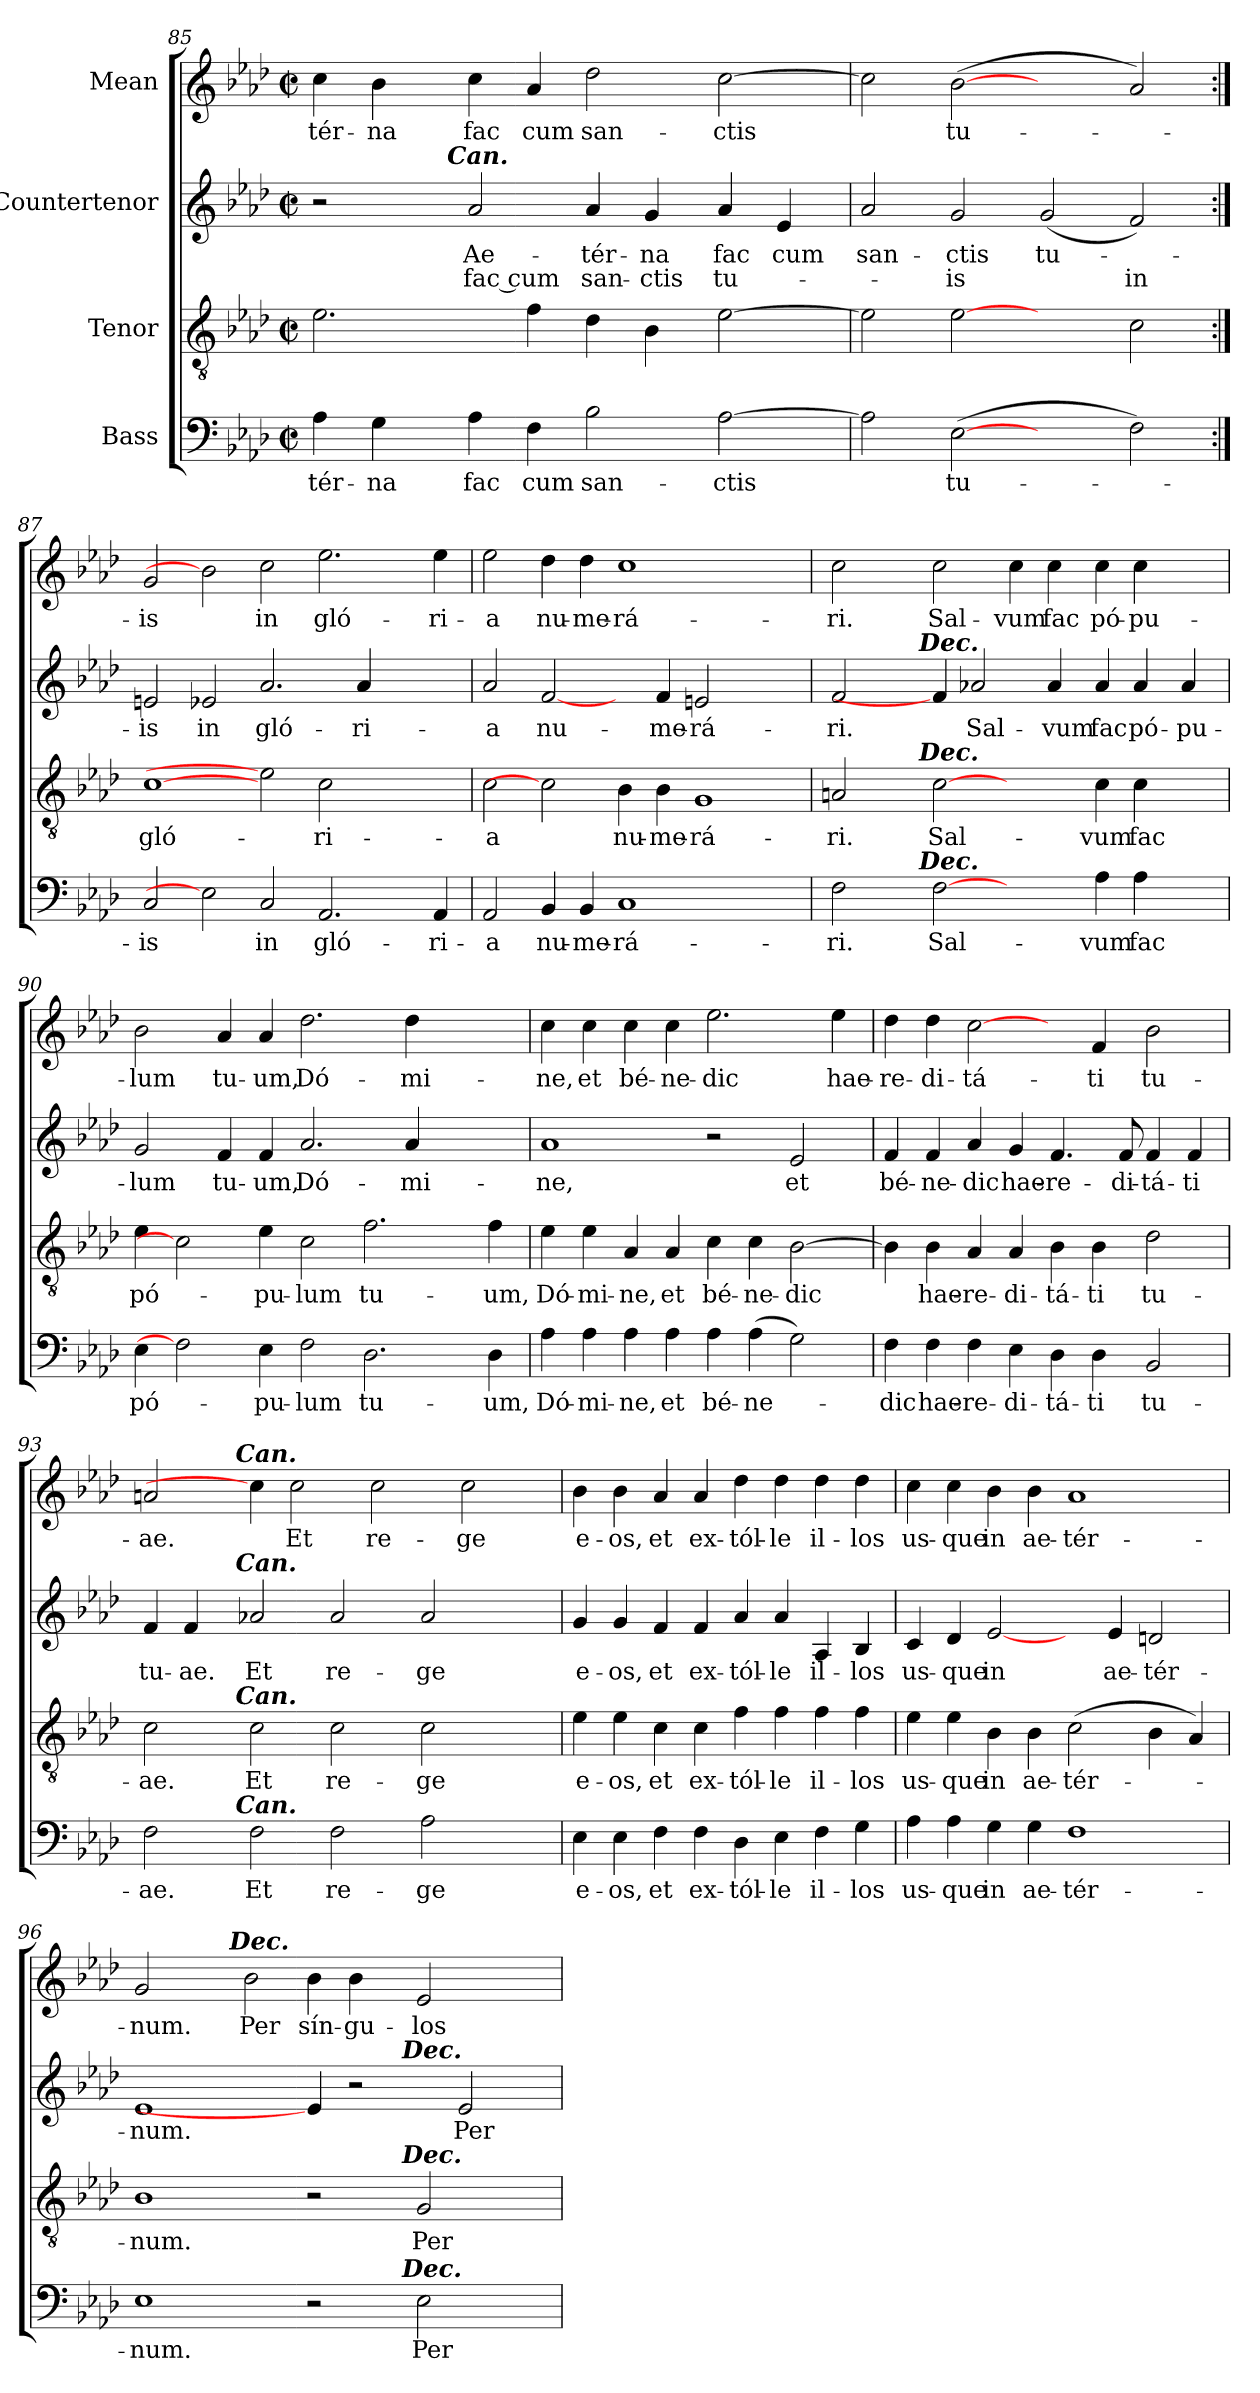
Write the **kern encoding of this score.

**kern	**text	**kern	**text	**kern	**text	**text	**kern	**text
*part4	*part4	*part3	*part3	*part2	*part2	*part2	*part1	*part1
*staff4	*staff4	*staff3	*staff3	*staff2	*staff2	*staff2	*staff1	*staff1
*I"Bass	*	*I"Tenor	*	*I"Countertenor	*	*	*I"Mean	*
*clefF4	*	*clefGv2	*	*clefG2	*	*	*clefG2	*
*k[b-e-a-d-]	*	*k[b-e-a-d-]	*	*k[b-e-a-d-]	*	*	*k[b-e-a-d-]	*
*A-:	*	*A-:	*	*A-:	*	*	*A-:	*
*M2/2	*	*M2/2	*	*M2/2	*	*	*M2/2	*
*met(c|)	*	*met(c|)	*	*met(c|)	*	*	*met(c|)	*
=85	=85	=85	=85	=85	=85	=85	=85	=85
!	!LO:LY:b	!	!	!	!	!	!	!LO:LY:b
*	*	*	*	*^	*	*	*	*
4A-\	-tér-	2.e-\	.	2r	4ryy	.	.	4cc\	-tér-
!	!LO:LY:b:rj	!	!	!	!	!	!	!	!LO:LY:b:rj
4G\	-na	.	.	.	8ryy	.	.	4b-\	-na
.	.	.	.	.	16ryy	.	.	.	.
.	.	.	.	.	64ryy	.	.	.	.
!	!	!	!	!	!LO:TX:a:Bi:t=Can.	!	!	!	!
.	.	.	.	.	1ryy	.	.	.	.
!	!LO:LY:b:cj	!	!	!	!	!LO:LY:b:cj	!LO:LY:b:rj	!	!LO:LY:b:cj
4A-\	fac	.	.	2a-/	.	-Ae-	-fac cum	4cc\	fac
!	!LO:LY:b:cj	!	!	!	!	!	!	!	!LO:LY:b:cj
4F\	cum	4f\	.	.	.	.	.	4a-/	cum
!	!LO:LY:b:cj	!	!	!	!	!LO:LY:b:cj	!LO:LY:b	!	!LO:LY:b:cj
2B-\	san-	4d-\	.	4a-/	.	tér-	-san-	2dd-\	san-
!	!	!	!	!	!	!LO:LY:b:cj	!LO:LY:b:rj	!	!
.	.	4B-\	.	4g/	.	-na	ctis	.	.
.	.	.	.	.	2ryy	.	.	.	.
!	!LO:LY:b	!	!	!	!	!LO:LY:b:cj	!LO:LY:b:cj	!	!LO:LY:b
[>2A-\	-ctis	[>2e-\	.	4a-/	.	fac	tu-	[>2cc\	-ctis
!	!	!	!	!	!	!LO:LY:b:cj	!	!	!
.	.	.	.	4e-/	.	-cum	.	.	.
.	.	.	.	.	32.ryy	.	.	.	.
=86	=86	=86	=86	=86	=86	=86	=86	=86	=86
!	!	!	!	!	!	!LO:LY:b:cj	!	!	!
*	*	*	*	*v	*v	*	*	*	*
2A-\]	.	2e-\]	.	2a-/	san-	.	2cc\]	.
!	!LO:LY:b:cj	!	!	!	!LO:LY:b:cj	!LO:LY:b:cj	!	!LO:LY:b:cj
(>[2E-	tu-	[2e-	.	2g/	-ctis	is	(>[2b-	tu-
!	!	!	!	!	!LO:LY:b:cj	!	!	!
2ryy	.	2ryy	.	(<2g/	tu-	.	2ryy	.
!	!	!	!	!	!	!LO:LY:b:cj	!	!
2F\)	.	2c\	.	2f/)	.	-in	2a-/)	.
!!LO:PB:g=z
=87:|!	=87:|!	=87:|!	=87:|!	=87:|!	=87:|!	=87:|!	=87:|!	=87:|!
!	!LO:LY:b:cj	!	!LO:LY:b:cj	!	!LO:LY:b:cj	!	!	!LO:LY:b:cj
2C/	-is	[1c	gló-	2en/	is	.	2g/	-is
!	!	!	!	!	!LO:LY:b:cj	!	!	!
2E-]	.	.	.	2e-X/	in	.	2b-]	.
!	!LO:LY:b:cj	!	!	!	!LO:LY:b:cj	!	!	!LO:LY:b:cj
2C/	in	2e-]	.	2.a-/	gló-	.	2cc\	in
!	!LO:LY:b:cj	!	!LO:LY:b:cj	!	!	!	!	!LO:LY:b:cj
2.AA-/	gló-	2c\	-ri-	.	.	.	2.ee-\	gló-
!	!	!	!	!	!LO:LY:b:cj	!	!	!
.	.	.	.	4a-/	-ri-	.	.	.
.	.	2ryy	.	2ryy	.	.	.	.
!	!LO:LY:b:cj	!	!	!	!	!	!	!LO:LY:b:cj
4AA-/	-ri-	.	.	.	.	.	4ee-\	-ri-
=88	=88	=88	=88	=88	=88	=88	=88	=88
!	!LO:LY:b:cj	!	!LO:LY:b:cj	!	!LO:LY:b:cj	!	!	!LO:LY:b:cj
2AA-/	-a	2c\	-a	2a-/	-a	.	2ee-\	-a
!	!LO:LY:b	!	!	!	!LO:LY:b:cj	!	!	!LO:LY:b
4BB-/	nu-	2c]	.	[2f/	nu-	.	4dd-\	nu-
!	!LO:LY:b:cj	!	!	!	!	!	!	!LO:LY:b:cj
4BB-/	-me-	.	.	.	.	.	4dd-\	-me-
!	!LO:LY:b:rj	!	!LO:LY:b	!	!	!	!	!LO:LY:b:rj
1C	-rá-	4B-\	nu-	4ryy	.	.	1cc	-rá-
!	!	!	!LO:LY:b:cj	!	!LO:LY:b:cj	!	!	!
.	.	4B-\	-me-	4f/	-me-	.	.	.
!	!	!	!LO:LY:b:rj	!	!LO:LY:b:rj	!	!	!
.	.	1G	-rá-	2en/	-rá-	.	.	.
2ryy	.	.	.	2ryy	.	.	2ryy	.
=89	=89	=89	=89	=89	=89	=89	=89	=89
!	!LO:LY:b:cj	!	!LO:LY:b:cj	!	!LO:LY:b:cj	!	!	!LO:LY:b:cj
*^	*	*^	*	*^	*	*	*	*
2F\	4ryy	-ri.	2An/	4ryy	-ri.	2f/	4ryy	-ri.	.	2cc\	-ri.
.	8ryy	.	.	8ryy	.	.	8ryy	.	.	.	.
.	16ryy	.	.	16ryy	.	.	16ryy	.	.	.	.
.	64ryy	.	.	64ryy	.	.	64ryy	.	.	.	.
!	!	!	!	!	!	!	!LO:TX:a:Bi:t=Dec.	!	!	!	!
!	!	!	!	!LO:TX:a:Bi:t=Dec.	!	!	!	!	!	!	!
!	!LO:TX:a:Bi:t=Dec.	!	!	!	!	!	!	!	!	!	!
.	1ryy	.	.	1ryy	.	.	1ryy	.	.	.	.
!	!	!LO:LY:b:cj	!	!	!LO:LY:b:cj	!	!	!	!	!	!LO:LY:b:cj
[2F	.	Sal-	[2c	.	Sal-	4f/]	.	.	.	2cc\	Sal-
!	!	!	!	!	!	!	!	!LO:LY:b:cj	!	!	!
.	.	.	.	.	.	2a-X/	.	Sal-	.	.	.
!	!	!	!	!	!	!	!	!	!	!	!LO:LY:b:cj
2ryy	.	.	2ryy	.	.	.	.	.	.	4cc\	-vum
!	!	!	!	!	!	!	!	!LO:LY:b:cj	!	!	!LO:LY:b:cj
.	.	.	.	.	.	4a-/	.	-vum	.	4cc\	fac
.	2ryy	.	.	2ryy	.	.	2ryy	.	.	.	.
!	!	!LO:LY:b:cj	!	!	!LO:LY:b:cj	!	!	!LO:LY:b:cj	!	!	!LO:LY:b:cj
4A-\	.	-vum	4c\	.	-vum	4a-/	.	fac	.	4cc\	pó-
!	!	!LO:LY:b:cj	!	!	!LO:LY:b:cj	!	!	!LO:LY:b:cj	!	!	!LO:LY:b:cj
4A-\	.	fac	4c\	.	fac	4a-/	.	pó-	.	4cc\	-pu-
.	4ryy	.	.	4ryy	.	.	4ryy	.	.	.	.
!	!	!	!	!	!	!	!	!LO:LY:b:cj	!	!	!
4ryy	.	.	4ryy	.	.	4a-/	.	-pu-	.	4ryy	.
.	32.ryy	.	.	32.ryy	.	.	32.ryy	.	.	.	.
=90	=90	=90	=90	=90	=90	=90	=90	=90	=90	=90	=90
!	!	!LO:LY:b	!	!	!LO:LY:b	!	!	!LO:LY:b:cj	!	!	!LO:LY:b:cj
*v	*v	*	*	*	*	*v	*v	*	*	*	*
*	*	*v	*v	*	*	*	*	*	*
4E-\	pó-	4e-\	pó-	2g/	-lum	.	2b-\	-lum
2F]	.	2c]	.	.	.	.	.	.
!	!	!	!	!	!LO:LY:b	!	!	!LO:LY:b
.	.	.	.	4f/	tu-	.	4a-/	tu-
!	!LO:LY:b:cj	!	!LO:LY:b:cj	!	!LO:LY:b:cj	!	!	!LO:LY:b:cj
4E-\	-pu-	4e-\	-pu-	4f/	-um,	.	4a-/	-um,
!	!LO:LY:b:rj	!	!LO:LY:b:rj	!	!LO:LY:b:cj	!	!	!LO:LY:b:cj
2F\	-lum	2c\	-lum	2.a-/	Dó-	.	2.dd-\	Dó-
!	!LO:LY:b:cj	!	!LO:LY:b:cj	!	!	!	!	!
2.D-\	tu-	2.f\	tu-	.	.	.	.	.
!	!	!	!	!	!LO:LY:b:cj	!	!	!LO:LY:b:cj
.	.	.	.	4a-/	-mi-	.	4dd-\	-mi-
.	.	.	.	2ryy	.	.	2ryy	.
!	!LO:LY:b:cj	!	!LO:LY:b:cj	!	!	!	!	!
4D-\	-um,	4f\	-um,	.	.	.	.	.
!!LO:LB:g=z
=91	=91	=91	=91	=91	=91	=91	=91	=91
!	!LO:LY:b	!	!LO:LY:b	!	!LO:LY:b:cj	!	!	!LO:LY:b:cj
4A-\	Dó-	4e-\	Dó-	1a-	-ne,	.	4cc\	-ne,
!	!LO:LY:b:cj	!	!LO:LY:b:cj	!	!	!	!	!LO:LY:b:cj
4A-\	-mi-	4e-\	-mi-	.	.	.	4cc\	et
!	!LO:LY:b:rj	!	!LO:LY:b:rj	!	!	!	!	!LO:LY:b
4A-\	-ne,	4A-/	-ne,	.	.	.	4cc\	bé-
!	!LO:LY:b:cj	!	!LO:LY:b:cj	!	!	!	!	!LO:LY:b:cj
4A-\	et	4A-/	et	.	.	.	4cc\	-ne-
!	!LO:LY:b:cj	!	!LO:LY:b	!	!	!	!	!LO:LY:b:rj
4A-\	bé-	4c\	bé-	2r	.	.	2.ee-\	-dic
!	!LO:LY:b:cj	!	!LO:LY:b:rj	!	!	!	!	!
(>4A-\	-ne-	4c\	-ne-	.	.	.	.	.
!	!	!	!LO:LY:b:cj	!	!LO:LY:b:cj	!	!	!
2G\)	.	[>2B-\	-dic	2e-/	et	.	.	.
!	!	!	!	!	!	!	!	!LO:LY:b:cj
.	.	.	.	.	.	.	4ee-\	hae-
=92	=92	=92	=92	=92	=92	=92	=92	=92
!	!LO:LY:b:cj	!	!	!	!LO:LY:b:cj	!	!	!LO:LY:b:cj
4F\	-dic	4B-\]	.	4f/	bé-	.	4dd-\	-re-
!	!LO:LY:b:cj	!	!LO:LY:b:cj	!	!LO:LY:b	!	!	!LO:LY:b:cj
4F\	hae-	4B-\	hae-	4f/	-ne-	.	4dd-\	-di-
!	!LO:LY:b:rj	!	!LO:LY:b:rj	!	!LO:LY:b:rj	!	!	!LO:LY:b:cj
4F\	-re-	4A-/	-re-	4a-/	-dic	.	[2cc\	-tá-
!	!LO:LY:b:cj	!	!LO:LY:b:cj	!	!LO:LY:b:cj	!	!	!
4E-\	-di-	4A-/	-di-	4g/	hae-	.	.	.
!	!LO:LY:b:cj	!	!LO:LY:b:cj	!	!LO:LY:b:rj	!	!	!
4D-\	-tá-	4B-\	-tá-	4.f/	-re-	.	4ryy	.
!	!LO:LY:b:cj	!	!LO:LY:b:cj	!	!	!	!	!LO:LY:b:cj
4D-\	-ti	4B-\	-ti	.	.	.	4f/	-ti
!	!	!	!	!	!LO:LY:b	!	!	!
.	.	.	.	8f/	-di-	.	.	.
!	!LO:LY:b:cj	!	!LO:LY:b:cj	!	!LO:LY:b:rj	!	!	!LO:LY:b:cj
2BB-/	tu-	2d-\	tu-	4f/	-tá-	.	2b-\	tu-
!	!	!	!	!	!LO:LY:b:cj	!	!	!
.	.	.	.	4f/	-ti	.	.	.
=93	=93	=93	=93	=93	=93	=93	=93	=93
!	!LO:LY:b:cj	!	!LO:LY:b:cj	!	!LO:LY:b	!	!	!LO:LY:b:cj
*^	*	*^	*	*^	*	*	*^	*
2F\	4ryy	-ae.	2c\	4ryy	-ae.	4f/	4ryy	tu-	.	2an/	4ryy	-ae.
!	!	!	!	!	!	!	!	!LO:LY:b:rj	!	!	!	!
.	8ryy	.	.	8ryy	.	4f/	8ryy	-ae.	.	.	8ryy	.
.	16ryy	.	.	16ryy	.	.	16ryy	.	.	.	16ryy	.
.	64ryy	.	.	64ryy	.	.	64ryy	.	.	.	64ryy	.
!	!	!	!	!	!	!	!	!	!	!	!LO:TX:a:Bi:t=Can.	!
!	!	!	!	!	!	!	!LO:TX:a:Bi:t=Can.	!	!	!	!	!
!	!	!	!	!LO:TX:a:Bi:t=Can.	!	!	!	!	!	!	!	!
!	!LO:TX:a:Bi:t=Can.	!	!	!	!	!	!	!	!	!	!	!
.	1ryy	.	.	1ryy	.	.	1ryy	.	.	.	1ryy	.
!	!	!LO:LY:b:cj	!	!	!LO:LY:b:cj	!	!	!LO:LY:b:cj	!	!	!	!
2F\	.	Et	2c\	.	Et	2a-X/	.	Et	.	4cc\]	.	.
!	!	!	!	!	!	!	!	!	!	!	!	!LO:LY:b:cj
.	.	.	.	.	.	.	.	.	.	2cc\	.	Et
!	!	!LO:LY:b:cj	!	!	!LO:LY:b:cj	!	!	!LO:LY:b:cj	!	!	!	!
2F\	.	re-	2c\	.	re-	2a-/	.	re-	.	.	.	.
!	!	!	!	!	!	!	!	!	!	!	!	!LO:LY:b:cj
.	.	.	.	.	.	.	.	.	.	2cc\	.	re-
.	2ryy	.	.	2ryy	.	.	2ryy	.	.	.	2ryy	.
!	!	!LO:LY:b:cj	!	!	!LO:LY:b:cj	!	!	!LO:LY:b:cj	!	!	!	!
2A-\	.	-ge	2c\	.	-ge	2a-/	.	-ge	.	.	.	.
!	!	!	!	!	!	!	!	!	!	!	!	!LO:LY:b:cj
.	.	.	.	.	.	.	.	.	.	2cc\	.	-ge
.	4ryy	.	.	4ryy	.	.	4ryy	.	.	.	4ryy	.
4ryy	.	.	4ryy	.	.	4ryy	.	.	.	.	.	.
.	32.ryy	.	.	32.ryy	.	.	32.ryy	.	.	.	32.ryy	.
=94	=94	=94	=94	=94	=94	=94	=94	=94	=94	=94	=94	=94
!	!	!LO:LY:b:cj	!	!	!LO:LY:b:cj	!	!	!LO:LY:b:cj	!	!	!	!LO:LY:b:cj
*v	*v	*	*	*	*	*v	*v	*	*	*v	*v	*
*	*	*v	*v	*	*	*	*	*	*
4E-\	e-	4e-\	e-	4g/	e-	.	4b-\	e-
!	!LO:LY:b:cj	!	!LO:LY:b:cj	!	!LO:LY:b:cj	!	!	!LO:LY:b:cj
4E-\	-os,	4e-\	-os,	4g/	-os,	.	4b-\	-os,
!	!LO:LY:b:cj	!	!LO:LY:b:cj	!	!LO:LY:b:cj	!	!	!LO:LY:b:cj
4F\	et	4c\	et	4f/	et	.	4a-/	et
!	!LO:LY:b	!	!LO:LY:b	!	!LO:LY:b	!	!	!LO:LY:b
4F\	ex-	4c\	ex-	4f/	ex-	.	4a-/	ex-
!	!LO:LY:b:cj	!	!LO:LY:b:cj	!	!LO:LY:b:cj	!	!	!LO:LY:b:cj
4D-\	-tól-	4f\	-tól-	4a-/	-tól-	.	4dd-\	-tól-
!	!LO:LY:b:rj	!	!LO:LY:b:rj	!	!LO:LY:b:rj	!	!	!LO:LY:b:rj
4E-\	-le	4f\	-le	4a-/	-le	.	4dd-\	-le
!	!LO:LY:b	!	!LO:LY:b	!	!LO:LY:b	!	!	!LO:LY:b
4F\	il-	4f\	il-	4A-/	il-	.	4dd-\	il-
!	!LO:LY:b:rj	!	!LO:LY:b:rj	!	!LO:LY:b:rj	!	!	!LO:LY:b:rj
4G\	-los	4f\	-los	4B-/	-los	.	4dd-\	-los
!!LO:LB:g=z
=95	=95	=95	=95	=95	=95	=95	=95	=95
!	!LO:LY:b	!	!LO:LY:b	!	!LO:LY:b	!	!	!LO:LY:b
4A-\	us-	4e-\	us-	4c/	us-	.	4cc\	us-
!	!LO:LY:b:cj	!	!LO:LY:b:cj	!	!LO:LY:b:cj	!	!	!LO:LY:b:cj
4A-\	-que	4e-\	-que	4d-/	-que	.	4cc\	-que
!	!LO:LY:b:cj	!	!LO:LY:b:cj	!	!LO:LY:b:cj	!	!	!LO:LY:b:cj
4G\	in	4B-\	in	[2e-/	in	.	4b-\	in
!	!LO:LY:b	!	!LO:LY:b:cj	!	!	!	!	!LO:LY:b
4G\	ae-	4B-\	ae-	.	.	.	4b-\	ae-
!	!LO:LY:b:rj	!	!LO:LY:b:cj	!	!	!	!	!LO:LY:b:rj
1F	-tér-	(>2c\	-tér-	4ryy	.	.	1a-	-tér-
!	!	!	!	!	!LO:LY:b	!	!	!
.	.	.	.	4e-/	ae-	.	.	.
!	!	!	!	!	!LO:LY:b:rj	!	!	!
.	.	4B-\	.	2dn/	-tér-	.	.	.
.	.	4A-/)	.	.	.	.	.	.
=96	=96	=96	=96	=96	=96	=96	=96	=96
!	!LO:LY:b:cj	!	!LO:LY:b:cj	!	!LO:LY:b:cj	!	!	!LO:LY:b:cj
*^	*	*^	*	*^	*	*	*^	*
1E-	1ryy	-num.	1B-	1ryy	-num.	1e-	1ryy	-num.	.	2g/	4ryy	-num.
.	.	.	.	.	.	.	.	.	.	.	8ryy	.
.	.	.	.	.	.	.	.	.	.	.	16ryy	.
.	.	.	.	.	.	.	.	.	.	.	64ryy	.
!	!	!	!	!	!	!	!	!	!	!	!LO:TX:a:Bi:t=Dec.	!
.	.	.	.	.	.	.	.	.	.	.	1ryy	.
!	!	!	!	!	!	!	!	!	!	!	!	!LO:LY:b:cj
.	.	.	.	.	.	.	.	.	.	2b-\	.	Per
!	!	!	!	!	!	!	!	!	!	!	!	!LO:LY:b
2r	4ryy	.	2r	4ryy	.	4e-/]	4ryy	.	.	4b-\	.	sín-
!	!	!	!	!	!	!	!	!	!	!	!	!LO:LY:b:cj
.	8ryy	.	.	8ryy	.	2r	8ryy	.	.	4b-\	.	-gu-
.	16ryy	.	.	16ryy	.	.	16ryy	.	.	.	.	.
.	64ryy	.	.	64ryy	.	.	64ryy	.	.	.	.	.
!	!	!	!	!	!	!	!LO:TX:a:Bi:t=Dec.	!	!	!	!	!
!	!	!	!	!LO:TX:a:Bi:t=Dec.	!	!	!	!	!	!	!	!
!	!LO:TX:a:Bi:t=Dec.	!	!	!	!	!	!	!	!	!	!	!
.	2ryy	.	.	2ryy	.	.	2ryy	.	.	.	2ryy	.
!	!	!LO:LY:b:cj	!	!	!LO:LY:b:cj	!	!	!	!	!	!	!LO:LY:b:rj
2E-\	.	Per	2G/	.	Per	.	.	.	.	2e-/	.	-los
!	!	!	!	!	!	!	!	!LO:LY:b:cj	!	!	!	!
.	.	.	.	.	.	2e-/	.	Per	.	.	.	.
.	4ryy	.	.	4ryy	.	.	4ryy	.	.	.	4ryy	.
4ryy	.	.	4ryy	.	.	.	.	.	.	4ryy	.	.
.	32.ryy	.	.	32.ryy	.	.	32.ryy	.	.	.	32.ryy	.
*v	*v	*	*	*	*	*v	*v	*	*	*v	*v	*
*	*	*v	*v	*	*	*	*	*	*
=	=	=	=	=	=	=	=	=
*-	*-	*-	*-	*-	*-	*-	*-	*-
